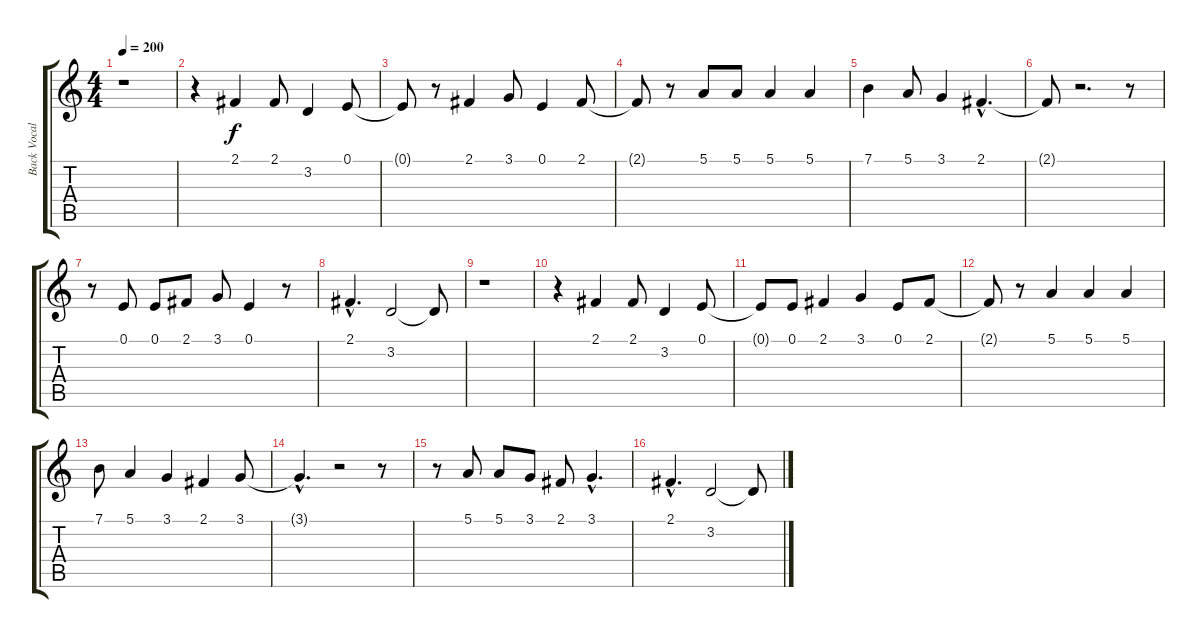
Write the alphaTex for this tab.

\track ("Back Vocals" "Back Vocal") {instrument flute}
\staff {score tabs}
\tuning (E4 B3 G3 D3 A2 E2) {hide}
\ts (4 4)
\tempo 200
\clef g2
\ks c
r.1{dy f} |
r.4 2.1.4 2.1.8 3.2.4 0.1.8 |
0.1{t}.8 r.8 2.1.4 3.1.8 0.1.4 2.1.8 |
2.1{t}.8 r.8 5.1.8 5.1.8 5.1.4 5.1.4 |
7.1.4 5.1.8 3.1.4 2.1{hac}.4{d} |
2.1{t}.8 r.2{d} r.8 |
r.8 0.1.8 0.1.8 2.1.8 3.1.8 0.1.4 r.8 |
2.1{hac}.4{d} 3.2.2 3.2{t}.8 |
r.1 |
r.4 2.1.4 2.1.8 3.2.4 0.1.8 |
0.1{t}.8 0.1.8 2.1.4 3.1.4 0.1.8 2.1.8 |
2.1{t}.8 r.8 5.1.4 5.1.4 5.1.4 |
7.1.8 5.1.4 3.1.4 2.1.4 3.1.8 |
3.1{hac t}.4{d} r.2 r.8 |
r.8 5.1.8 5.1.8 3.1.8 2.1.8 3.1{hac}.4{d} |
2.1{hac}.4{d} 3.2.2 3.2{t}.8
